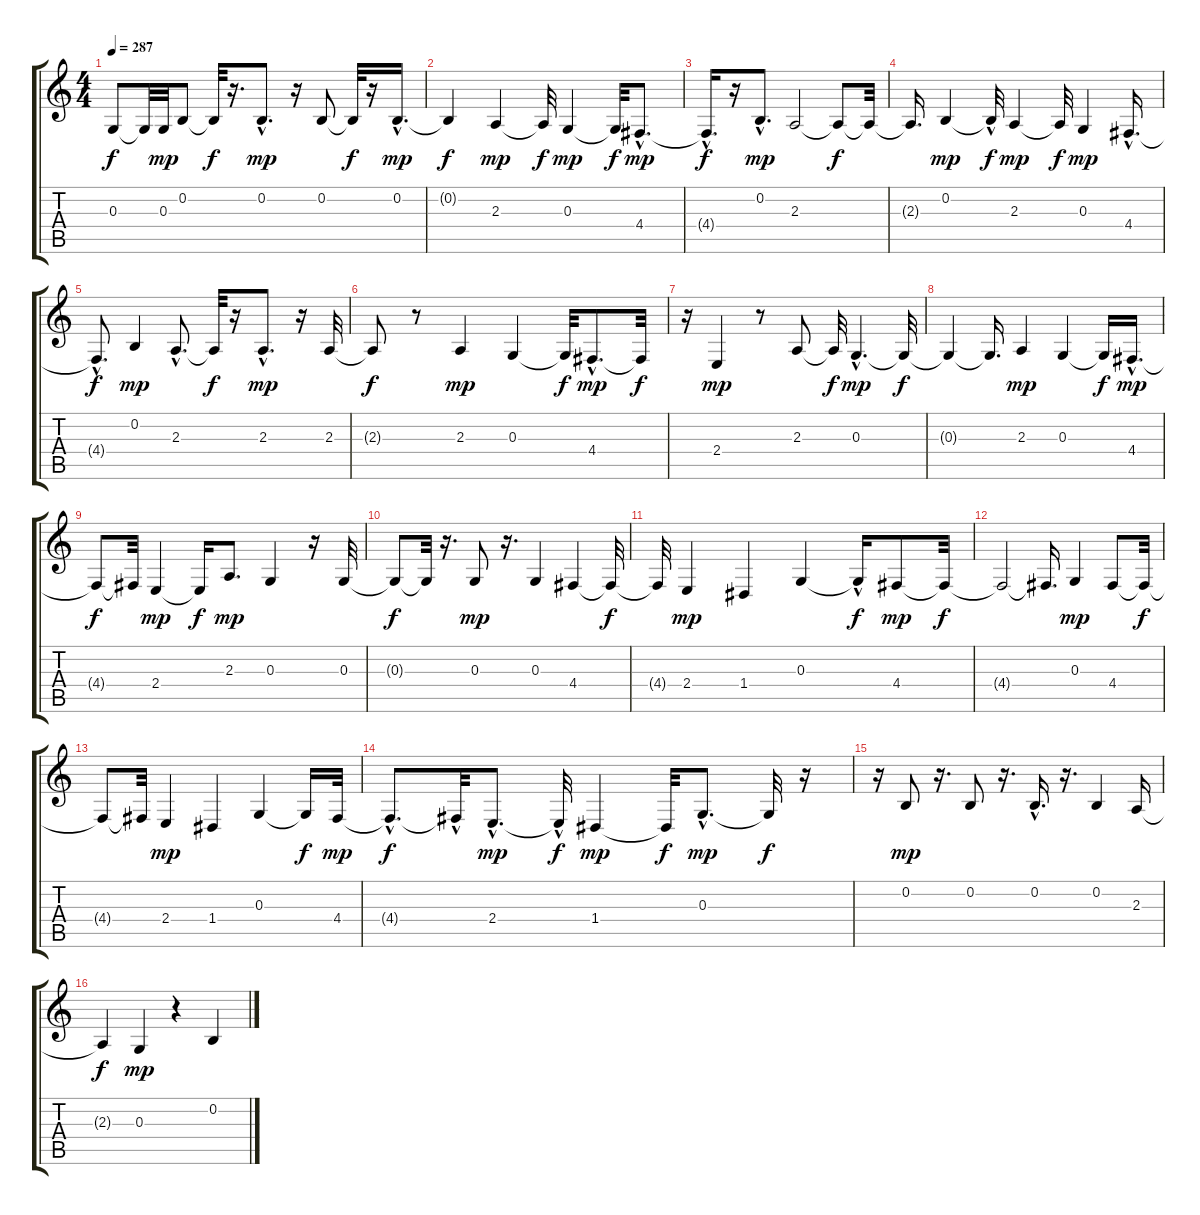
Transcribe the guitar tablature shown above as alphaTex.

\track "" {instrument kalimba}
\staff {score tabs}
\tuning (E4 B3 G3 D3 A2 E2) {hide}
\ts (4 4)
\tempo 287
\clef g2
\ks c
0.3{t}.8{dy f} 0.3{t}.32 0.3.32{dy mp} 0.2.8 0.2{t}.32{dy f} r.16{d} 0.2{hac}.8{d dy mp} r.16 0.2.8 0.2{t}.32{dy f} r.16 0.2{hac}.16{d dy mp} |
0.2{t}.4{dy f} 2.3.4{dy mp} 2.3{t}.32{dy f} 0.3.4{dy mp} 0.3{t}.32{dy f} 4.4{hac}.8{d dy mp} |
4.4{hac t}.16{d dy f} r.16 0.2{hac}.8{d dy mp} 2.3.2 2.3{t}.8{dy f} 2.3{t}.32 |
2.3{t}.16{d} 0.2.4{dy mp} 0.2{hac t}.32{dy f} 2.3.4{dy mp} 2.3{t}.32{dy f} 0.3.4{dy mp} 4.4{hac}.16{d} |
4.4{hac t}.8{d dy f} 0.2.4{dy mp} 2.3{hac}.8{d} 2.3{t}.32{dy f} r.16 2.3{hac}.8{d dy mp} r.16 2.3.32 |
2.3{t}.8{dy f} r.8 2.3.4{dy mp} 0.3.4 0.3{t}.32{dy f} 4.4{hac}.8{d dy mp} 4.4{t}.32{dy f} |
r.16 2.4.4{dy mp} r.8 2.3.8 2.3{t}.32{dy f} 0.3{hac}.4{d dy mp} 0.3{t}.32{dy f} |
0.3{t}.4 0.3{t}.16{d} 2.3.4{dy mp} 0.3.4 0.3{t}.16{dy f} 4.4{hac}.16{d dy mp} |
4.4{t}.8{dy f} 4.4{t}.32 2.4.4{dy mp} 2.4{t}.16{dy f} 2.3.8{d dy mp} 0.3.4 r.16 0.3.32 |
0.3{t}.8{dy f} 0.3{t}.32 r.16{d} 0.3.8{dy mp} r.16{d} 0.3.4 4.4.4 4.4{t}.32{dy f} |
4.4{t}.32 2.4.4{dy mp} 1.4.4 0.3.4 0.3{hac t}.16{dy f} 4.4.8{dy mp} 4.4{t}.32{dy f} |
4.4{t}.2 4.4{t}.16{d} 0.3.4{dy mp} 4.4.8 4.4{t}.32{dy f} |
4.4{t}.8 4.4{t}.32 2.4.4{dy mp} 1.4.4 0.3.4 0.3{t}.16{dy f} 4.4.32{dy mp} |
4.4{hac t}.8{d dy f} 4.4{hac t}.32 2.4{hac}.8{d dy mp} 2.4{hac t}.32{dy f} 1.4.4{dy mp} 1.4{t}.32{dy f} 0.3{hac}.8{d dy mp} 0.3{t}.32{dy f} r.16 |
r.16 0.2.8{dy mp} r.16{d} 0.2.8 r.16{d} 0.2{hac}.16{d} r.16{d} 0.2.4 2.3.16 |
2.3{t}.4{dy f} 0.3.4{dy mp} r.4 0.2.4
